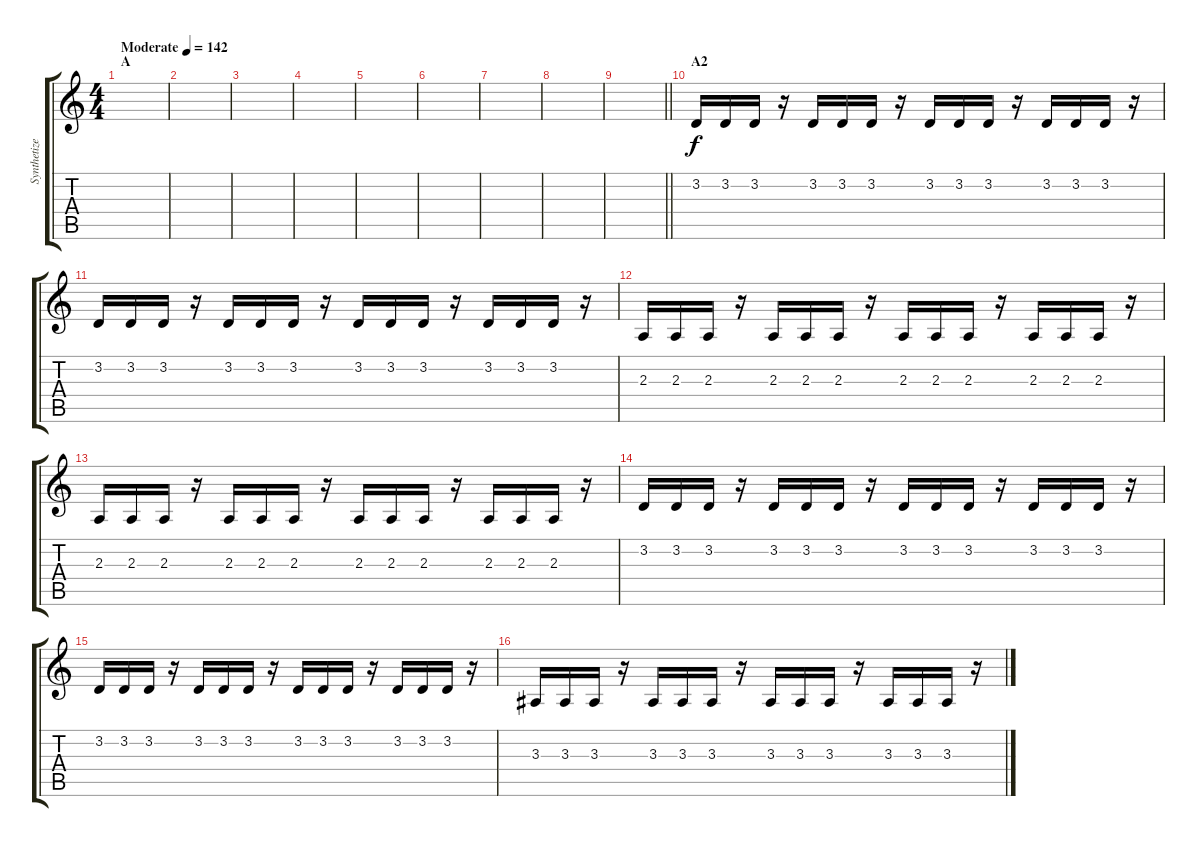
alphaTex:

\track ("Synthetizer" "Synthetize") {instrument lead1square}
\staff {score tabs}
\tuning (E4 B3 G3 D3 A2 E2) {hide}
\ts (4 4)
\section ("" "A")
\tempo (142 "Moderate")
\clef g2
\ks c
|
|
|
|
|
|
|
|
\barLineRight lightlight
|
\section ("" "A2")
3.2.16 3.2.16 3.2.16 r.16 3.2.16 3.2.16 3.2.16 r.16 3.2.16 3.2.16 3.2.16 r.16 3.2.16 3.2.16 3.2.16 r.16 |
3.2.16 3.2.16 3.2.16 r.16 3.2.16 3.2.16 3.2.16 r.16 3.2.16 3.2.16 3.2.16 r.16 3.2.16 3.2.16 3.2.16 r.16 |
2.3.16 2.3.16 2.3.16 r.16 2.3.16 2.3.16 2.3.16 r.16 2.3.16 2.3.16 2.3.16 r.16 2.3.16 2.3.16 2.3.16 r.16 |
2.3.16 2.3.16 2.3.16 r.16 2.3.16 2.3.16 2.3.16 r.16 2.3.16 2.3.16 2.3.16 r.16 2.3.16 2.3.16 2.3.16 r.16 |
3.2.16 3.2.16 3.2.16 r.16 3.2.16 3.2.16 3.2.16 r.16 3.2.16 3.2.16 3.2.16 r.16 3.2.16 3.2.16 3.2.16 r.16 |
3.2.16 3.2.16 3.2.16 r.16 3.2.16 3.2.16 3.2.16 r.16 3.2.16 3.2.16 3.2.16 r.16 3.2.16 3.2.16 3.2.16 r.16 |
3.3.16 3.3.16 3.3.16 r.16 3.3.16 3.3.16 3.3.16 r.16 3.3.16 3.3.16 3.3.16 r.16 3.3.16 3.3.16 3.3.16 r.16
